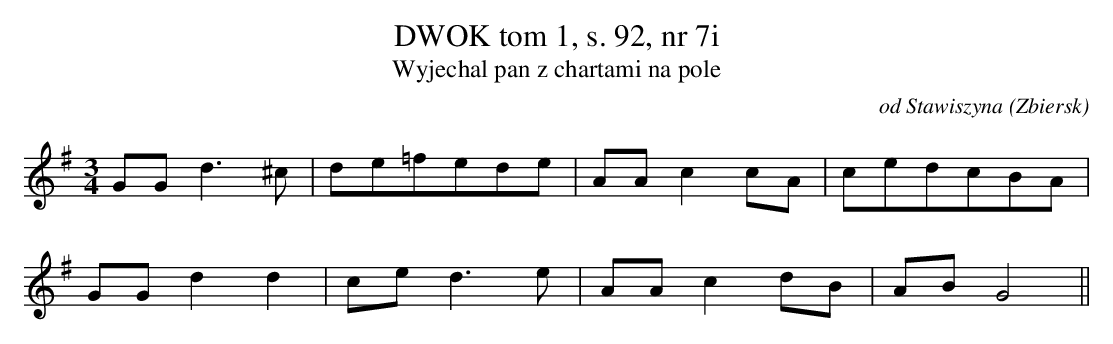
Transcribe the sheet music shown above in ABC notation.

X:1
T:DWOK tom 1, s. 92, nr 7i
T:Wyjechal pan z chartami na pole
O:od Stawiszyna (Zbiersk)
M:3/4
L:1/8
K:G
GGd3^c | de=fede |AAc2cA | cedcBA |
GGd2d2 | ced3e |AAc2dB | ABG4||
